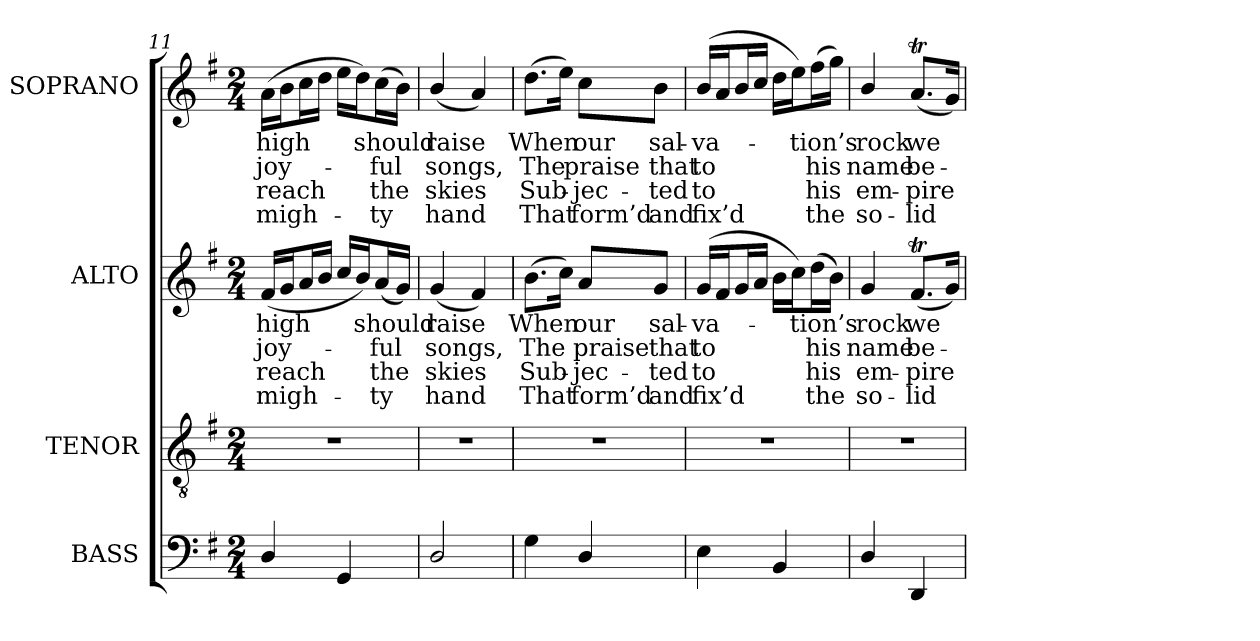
**kern	**kern	**kern	**text	**text	**text	**text	**kern	**text	**text	**text	**text
*part4	*part3	*part2	*part2	*part2	*part2	*part2	*part1	*part1	*part1	*part1	*part1
*staff4	*staff3	*staff2	*staff2	*staff2	*staff2	*staff2	*staff1	*staff1	*staff1	*staff1	*staff1
*I"BASS	*I"TENOR	*I"ALTO	*	*	*	*	*I"SOPRANO	*	*	*	*
*I'B.	*I'T.	*I'A.	*	*	*	*	*I'S.	*	*	*	*
*clefF4	*clefGv2	*clefG2	*	*	*	*	*clefG2	*	*	*	*
*	*ITrd7c12	*	*	*	*	*	*	*	*	*	*
*k[f#]	*k[f#]	*k[f#]	*	*	*	*	*k[f#]	*	*	*	*
*G:	*G:	*G:	*	*	*	*	*G:	*	*	*	*
*M2/4	*M2/4	*M2/4	*	*	*	*	*M2/4	*	*	*	*
=11	=11	=11	=11	=11	=11	=11	=11	=11	=11	=11	=11
!	!LO:N:vis=1	!	!	!	!	!	!	!	!	!	!
!	!	!	!LO:LY:b:color=#000000	!LO:LY:b:color=#000000	!LO:LY:b:color=#000000	!LO:LY:b:color=#000000	!	!	!	!	!
!	!	!	!	!	!	!	!	!LO:LY:b:color=#000000	!LO:LY:b:color=#000000	!LO:LY:b:color=#000000	!LO:LY:b:color=#000000
4Di/	2r	(16f#i/LL	high	joy-	-reach	migh-	(16ai\LL	high	joy-	-reach	migh-
.	.	16gi/J	.	.	.	.	16bi\J	.	.	.	.
.	.	16ai/L	.	.	.	.	16cci\L	.	.	.	.
.	.	16bi/JJ	.	.	.	.	16ddi\JJ	.	.	.	.
4GGi/	.	16cci/LL	.	.	.	.	16eei\LL	.	.	.	.
.	.	16bi/J)	.	.	.	.	16ddi\J)	.	.	.	.
!	!	!	!LO:LY:b:color=#000000	!LO:LY:b:color=#000000	!LO:LY:b:color=#000000	!LO:LY:b:color=#000000	!	!	!	!	!
!	!	!	!	!	!	!	!	!LO:LY:b:color=#000000	!LO:LY:b:color=#000000	!LO:LY:b:color=#000000	!LO:LY:b:color=#000000
.	.	(16ai/L	should	-ful	-the	ty	(16cci\L	should	-ful	-the	ty
.	.	16gi/JJ)	.	.	.	.	16bi\JJ)	.	.	.	.
=12	=12	=12	=12	=12	=12	=12	=12	=12	=12	=12	=12
!	!LO:N:vis=1	!	!	!	!	!	!	!	!	!	!
!	!	!	!LO:LY:b:color=#000000	!LO:LY:b:color=#000000	!LO:LY:b:color=#000000	!LO:LY:b:color=#000000	!	!	!	!	!
!	!	!	!	!	!	!	!	!LO:LY:b:color=#000000	!LO:LY:b:color=#000000	!LO:LY:b:color=#000000	!LO:LY:b:color=#000000
2Di/	2r	(4gi/	raise	songs,	skies	hand	(4bi/	raise	songs,	skies	hand
.	.	4f#i/)	.	.	.	.	4ai/)	.	.	.	.
=13	=13	=13	=13	=13	=13	=13	=13	=13	=13	=13	=13
!	!LO:N:vis=1	!	!	!	!	!	!	!	!	!	!
!	!	!	!LO:LY:b:color=#000000	!LO:LY:b:color=#000000	!LO:LY:b:color=#000000	!LO:LY:b:color=#000000	!	!	!	!	!
!	!	!	!	!	!	!	!	!LO:LY:b:color=#000000	!LO:LY:b:color=#000000	!LO:LY:b:color=#000000	!LO:LY:b:color=#000000
4Gi\	2r	(8.bi\L	When	The	Sub-	That	(8.ddi\L	When	The	Sub-	That
.	.	16cci\Jk)	.	.	.	.	16eei\Jk)	.	.	.	.
!	!	!	!LO:LY:b:color=#000000	!LO:LY:b:color=#000000	!LO:LY:b:color=#000000	!LO:LY:b:color=#000000	!	!	!	!	!
!	!	!	!	!	!	!	!	!LO:LY:b:color=#000000	!LO:LY:b:color=#000000	!LO:LY:b:color=#000000	!LO:LY:b:color=#000000
4Di/	.	8ai/L	our	praise	-jec-	-form’d	8cci\L	our	praise	-jec-	-form’d
!	!	!	!LO:LY:b:color=#000000	!LO:LY:b:color=#000000	!LO:LY:b:color=#000000	!LO:LY:b:color=#000000	!	!	!	!	!
!	!	!	!	!	!	!	!	!LO:LY:b:color=#000000	!LO:LY:b:color=#000000	!LO:LY:b:color=#000000	!LO:LY:b:color=#000000
.	.	8gi/J	sal-	that	ted	and	8bi\J	sal-	that	ted	and
=14	=14	=14	=14	=14	=14	=14	=14	=14	=14	=14	=14
!	!LO:N:vis=1	!	!	!	!	!	!	!	!	!	!
!	!	!	!LO:LY:b:color=#000000	!LO:LY:b:color=#000000	!LO:LY:b:color=#000000	!LO:LY:b:color=#000000	!	!	!	!	!
!	!	!	!	!	!	!	!	!LO:LY:b:color=#000000	!LO:LY:b:color=#000000	!LO:LY:b:color=#000000	!LO:LY:b:color=#000000
4Ei\	2r	(16gi/LL	-va-	to	to	fix’d	(16bi/LL	-va-	to	to	fix’d
.	.	16f#i/J	.	.	.	.	16ai/J	.	.	.	.
.	.	16gi/L	.	.	.	.	16bi/L	.	.	.	.
.	.	16ai/JJ	.	.	.	.	16cci/JJ	.	.	.	.
4BBi/	.	16bi\LL	.	.	.	.	16ddi\LL	.	.	.	.
.	.	16cci\J)	.	.	.	.	16eei\J)	.	.	.	.
!	!	!	!LO:LY:b:color=#000000	!LO:LY:b:color=#000000	!LO:LY:b:color=#000000	!LO:LY:b:color=#000000	!	!	!	!	!
!	!	!	!	!	!	!	!	!LO:LY:b:color=#000000	!LO:LY:b:color=#000000	!LO:LY:b:color=#000000	!LO:LY:b:color=#000000
.	.	(16ddi\L	-tion’s	his	his	the	(16ff#i\L	-tion’s	his	his	the
.	.	16bi\JJ)	.	.	.	.	16ggi\JJ)	.	.	.	.
=15	=15	=15	=15	=15	=15	=15	=15	=15	=15	=15	=15
!	!LO:N:vis=1	!	!	!	!	!	!	!	!	!	!
!	!	!	!LO:LY:b:color=#000000	!LO:LY:b:color=#000000	!LO:LY:b:color=#000000	!LO:LY:b:color=#000000	!	!	!	!	!
!	!	!	!	!	!	!	!	!LO:LY:b:color=#000000	!LO:LY:b:color=#000000	!LO:LY:b:color=#000000	!LO:LY:b:color=#000000
4Di/	2r	4gi/	rock	name	em-	-so-	4bi/	rock	name	em-	-so-
!	!	!	!LO:LY:b:color=#000000	!LO:LY:b:color=#000000	!LO:LY:b:color=#000000	!LO:LY:b:color=#000000	!	!	!	!	!
!	!	!	!	!	!	!	!	!LO:LY:b:color=#000000	!LO:LY:b:color=#000000	!LO:LY:b:color=#000000	!LO:LY:b:color=#000000
4DDi/	.	(8.f#ti/L	we	be-	-pire	lid	(8.aTi/L	we	be-	-pire	lid
.	.	16gi/Jk)	.	.	.	.	16gi/Jk)	.	.	.	.
=	=	=	=	=	=	=	=	=	=	=	=
*-	*-	*-	*-	*-	*-	*-	*-	*-	*-	*-	*-
